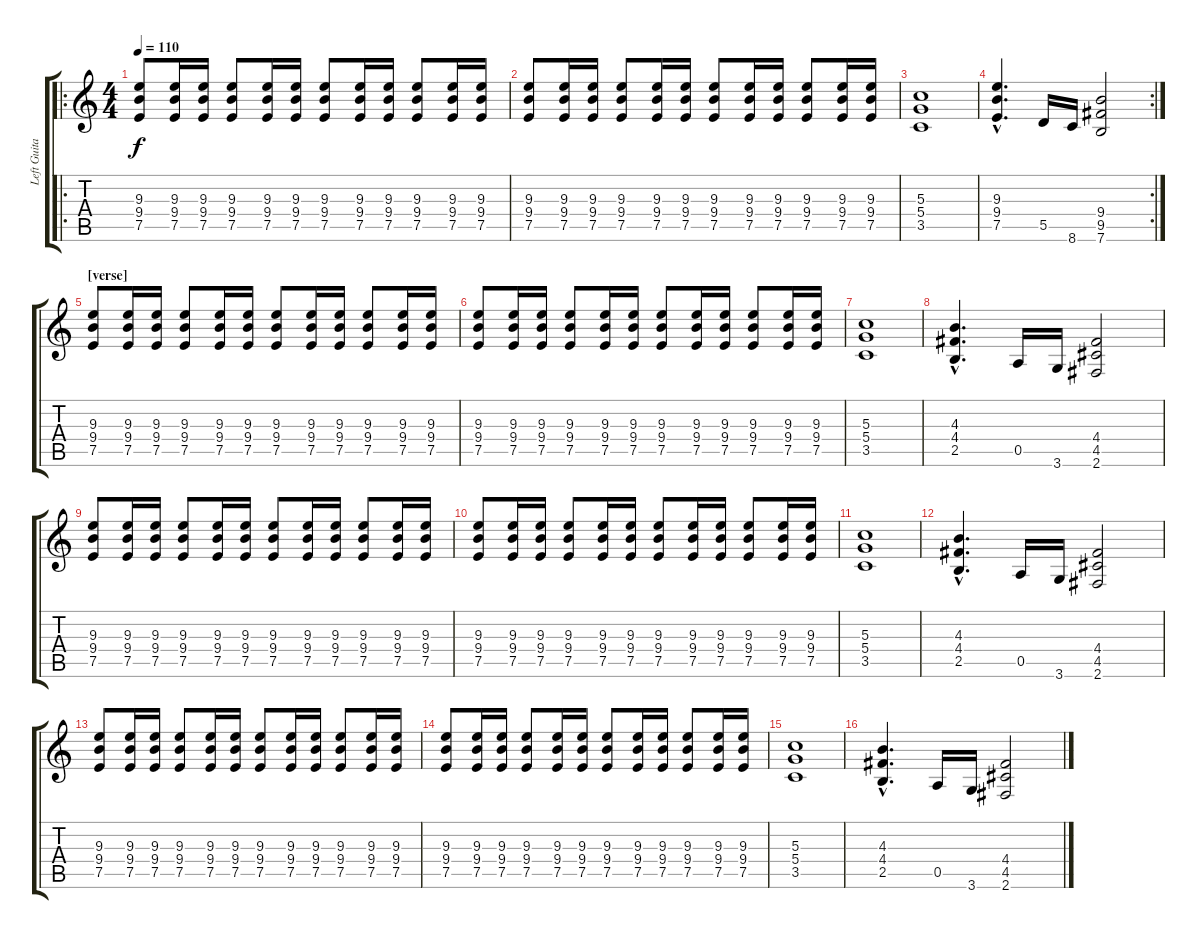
\track ("Left Guitar" "Left Guita") {instrument distortionguitar}
\staff {score tabs}
\tuning (E4 B3 G3 D3 A2 E2) {hide}
\ro
\ts (4 4)
\tempo 110
\clef g2
\ks c
(9.3 9.4 7.5).8{dy f instrument distortionguitar} (9.3 9.4 7.5).16 (9.3 9.4 7.5).16 (9.3 9.4 7.5).8 (9.3 9.4 7.5).16 (9.3 9.4 7.5).16 (9.3 9.4 7.5).8 (9.3 9.4 7.5).16 (9.3 9.4 7.5).16 (9.3 9.4 7.5).8 (9.3 9.4 7.5).16 (9.3 9.4 7.5).16 |
(9.3 9.4 7.5).8 (9.3 9.4 7.5).16 (9.3 9.4 7.5).16 (9.3 9.4 7.5).8 (9.3 9.4 7.5).16 (9.3 9.4 7.5).16 (9.3 9.4 7.5).8 (9.3 9.4 7.5).16 (9.3 9.4 7.5).16 (9.3 9.4 7.5).8 (9.3 9.4 7.5).16 (9.3 9.4 7.5).16 |
(5.3 5.4 3.5).1 |
\rc 2
(9.3{hac} 9.4{hac} 7.5{hac}).4{d} 5.5.16 8.6.16 (9.4 9.5 7.6).2 |
\section ("" "[verse]")
(9.3 9.4 7.5).8 (9.3 9.4 7.5).16 (9.3 9.4 7.5).16 (9.3 9.4 7.5).8 (9.3 9.4 7.5).16 (9.3 9.4 7.5).16 (9.3 9.4 7.5).8 (9.3 9.4 7.5).16 (9.3 9.4 7.5).16 (9.3 9.4 7.5).8 (9.3 9.4 7.5).16 (9.3 9.4 7.5).16 |
(9.3 9.4 7.5).8 (9.3 9.4 7.5).16 (9.3 9.4 7.5).16 (9.3 9.4 7.5).8 (9.3 9.4 7.5).16 (9.3 9.4 7.5).16 (9.3 9.4 7.5).8 (9.3 9.4 7.5).16 (9.3 9.4 7.5).16 (9.3 9.4 7.5).8 (9.3 9.4 7.5).16 (9.3 9.4 7.5).16 |
(5.3 5.4 3.5).1 |
(4.3{hac} 4.4{hac} 2.5{hac}).4{d} 0.5.16 3.6.16 (4.4 4.5 2.6).2 |
(9.3 9.4 7.5).8 (9.3 9.4 7.5).16 (9.3 9.4 7.5).16 (9.3 9.4 7.5).8 (9.3 9.4 7.5).16 (9.3 9.4 7.5).16 (9.3 9.4 7.5).8 (9.3 9.4 7.5).16 (9.3 9.4 7.5).16 (9.3 9.4 7.5).8 (9.3 9.4 7.5).16 (9.3 9.4 7.5).16 |
(9.3 9.4 7.5).8 (9.3 9.4 7.5).16 (9.3 9.4 7.5).16 (9.3 9.4 7.5).8 (9.3 9.4 7.5).16 (9.3 9.4 7.5).16 (9.3 9.4 7.5).8 (9.3 9.4 7.5).16 (9.3 9.4 7.5).16 (9.3 9.4 7.5).8 (9.3 9.4 7.5).16 (9.3 9.4 7.5).16 |
(5.3 5.4 3.5).1 |
(4.3{hac} 4.4{hac} 2.5{hac}).4{d} 0.5.16 3.6.16 (4.4 4.5 2.6).2 |
(9.3 9.4 7.5).8 (9.3 9.4 7.5).16 (9.3 9.4 7.5).16 (9.3 9.4 7.5).8 (9.3 9.4 7.5).16 (9.3 9.4 7.5).16 (9.3 9.4 7.5).8 (9.3 9.4 7.5).16 (9.3 9.4 7.5).16 (9.3 9.4 7.5).8 (9.3 9.4 7.5).16 (9.3 9.4 7.5).16 |
(9.3 9.4 7.5).8 (9.3 9.4 7.5).16 (9.3 9.4 7.5).16 (9.3 9.4 7.5).8 (9.3 9.4 7.5).16 (9.3 9.4 7.5).16 (9.3 9.4 7.5).8 (9.3 9.4 7.5).16 (9.3 9.4 7.5).16 (9.3 9.4 7.5).8 (9.3 9.4 7.5).16 (9.3 9.4 7.5).16 |
(5.3 5.4 3.5).1 |
(4.3{hac} 4.4{hac} 2.5{hac}).4{d} 0.5.16 3.6.16 (4.4 4.5 2.6).2
